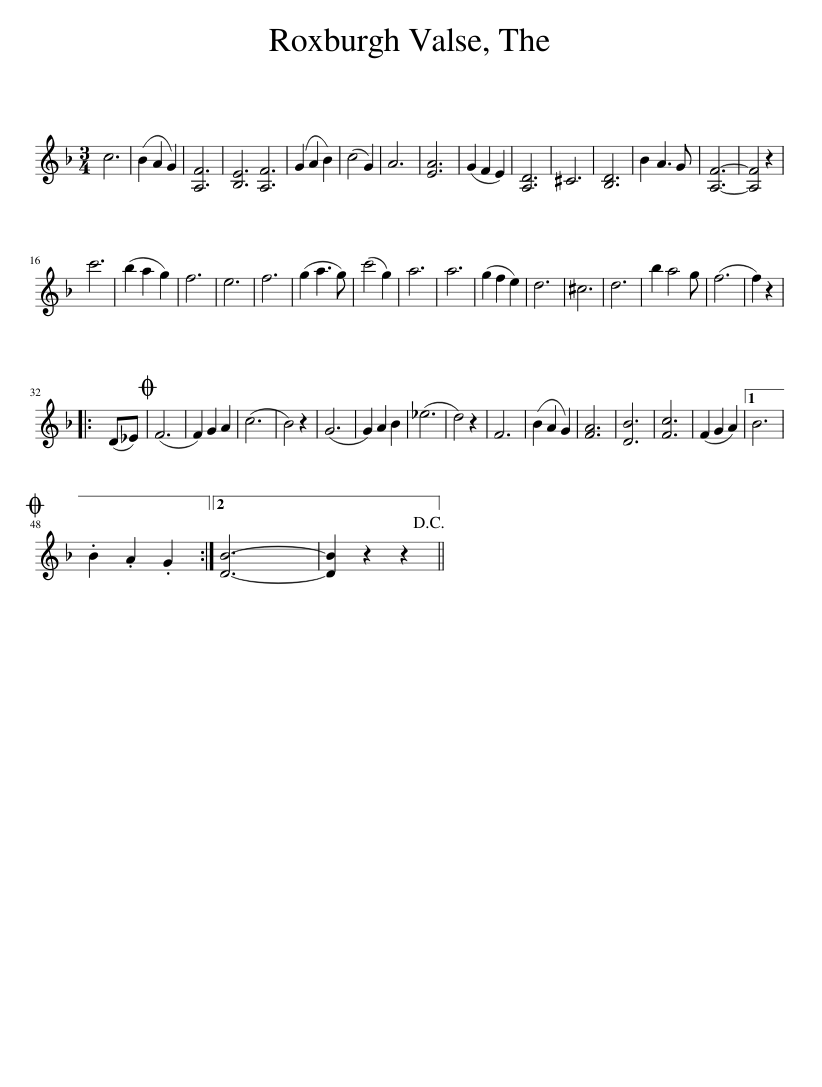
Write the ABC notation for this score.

X:1
L:1/8
M:3/4
I:linebreak $
K:F
V:1 treble
V:1
 c6 | (B2 A2 G2) | [A,F]6 | [B,E]6 [A,F]6 | (G2 A2 B2) | %5
 (c4 G2) | A6 | [EA]6 | (G2 F2 E2) | [A,D]6 | %10
 ^C6 | [B,D]6 | B2 A3 G | [A,F]6- | [A,F]4 z2 |$ %15
 c'6 | (b2 a2 g2) | f6 | e6 | f6 | %20
 (g2 a3 g) | (c'4 g2) | a6 | a6 | (g2 f2 e2) | %25
 d6 | ^c6 | d6 | b2 a4 g | (f6 | %30
 f2) z2 |:$ (D_E) |O (F6 | F2) G2 A2 | (c6 | %35
 B4) z2 | (G6 | G2) A2 B2 | (_e6 | d4) z2 | %40
 F6 | (B2 A2 G2) | [FA]6 | [DB]6 | [Fc]6 | %45
 (F2 G2 A2) |1 B6 |$O .B2 .A2 .G2 :|2 [DB]6- | [DB]2 z2 z2!D.C.! || %50
